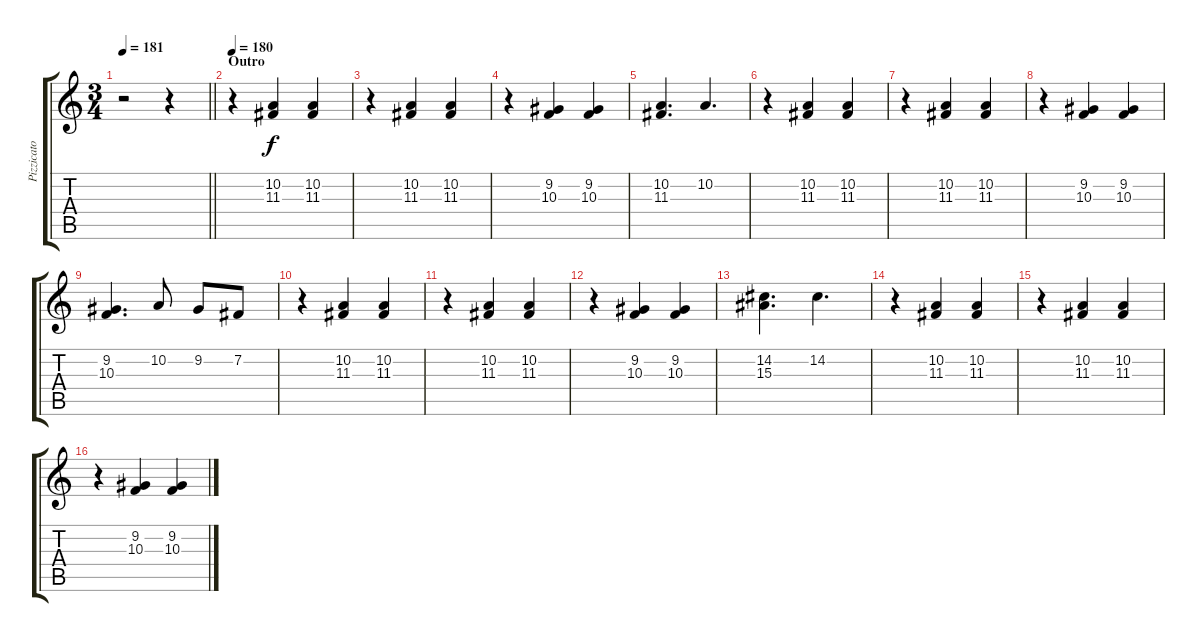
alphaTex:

\track ("Pizzicato" "Pizzicato") {instrument pizzicatostrings}
\staff {score tabs}
\tuning (E4 B3 G3 D3 A2 D2) {hide}
\ts (3 4)
\tempo 181
\clef g2
\barLineRight lightlight
\ks c
r.2{dy f} r.4 |
\section ("" "Outro")
\tempo 180
r.4 (10.2 11.3).4 (10.2 11.3).4 |
r.4 (10.2 11.3).4 (10.2 11.3).4 |
r.4 (9.2 10.3).4 (9.2 10.3).4 |
(10.2 11.3).4{d} 10.2.4{d} |
r.4 (10.2 11.3).4 (10.2 11.3).4 |
r.4 (10.2 11.3).4 (10.2 11.3).4 |
r.4 (9.2 10.3).4 (9.2 10.3).4 |
(9.2 10.3).4{d} 10.2.8 9.2.8 7.2.8 |
r.4 (10.2 11.3).4 (10.2 11.3).4 |
r.4 (10.2 11.3).4 (10.2 11.3).4 |
r.4 (9.2 10.3).4 (9.2 10.3).4 |
(14.2 15.3).4{d} 14.2.4{d} |
r.4 (10.2 11.3).4 (10.2 11.3).4 |
r.4 (10.2 11.3).4 (10.2 11.3).4 |
r.4 (9.2 10.3).4 (9.2 10.3).4
